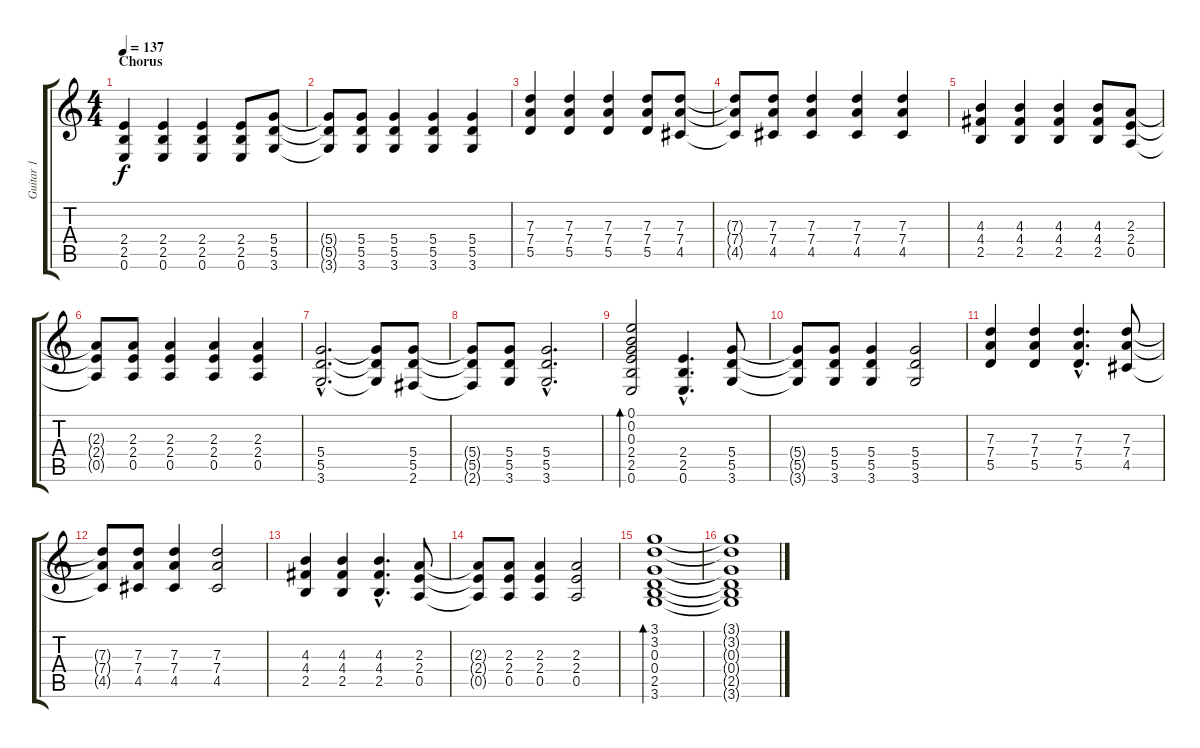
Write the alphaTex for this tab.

\track ("Guitar 1" "Guitar 1") {instrument acousticguitarsteel}
\staff {score tabs}
\tuning (E4 B3 G3 D3 A2 E2) {hide}
\ts (4 4)
\section ("" "Chorus")
\tempo 137
\clef g2
\ks c
(2.4 2.5 0.6).4{dy f} (2.4 2.5 0.6).4 (2.4 2.5 0.6).4 (2.4 2.5 0.6).8 (5.4 5.5 3.6).8 |
(5.4{t} 5.5{t} 3.6{t}).8 (5.4 5.5 3.6).8 (5.4 5.5 3.6).4 (5.4 5.5 3.6).4 (5.4 5.5 3.6).4 |
(7.3 7.4 5.5).4 (7.3 7.4 5.5).4 (7.3 7.4 5.5).4 (7.3 7.4 5.5).8 (7.3 7.4 4.5).8 |
(7.3{t} 7.4{t} 4.5{t}).8 (7.3 7.4 4.5).8 (7.3 7.4 4.5).4 (7.3 7.4 4.5).4 (7.3 7.4 4.5).4 |
(4.3 4.4 2.5).4 (4.3 4.4 2.5).4 (4.3 4.4 2.5).4 (4.3 4.4 2.5).8 (2.3 2.4 0.5).8 |
(2.3{t} 2.4{t} 0.5{t}).8 (2.3 2.4 0.5).8 (2.3 2.4 0.5).4 (2.3 2.4 0.5).4 (2.3 2.4 0.5).4 |
(5.4{hac} 5.5{hac} 3.6{hac}).2{d} (5.4{t} 5.5{t} 3.6{t}).8 (5.4 5.5 2.6).8 |
(5.4{t} 5.5{t} 2.6{t}).8 (5.4 5.5 3.6).8 (5.4{hac} 5.5{hac} 3.6{hac}).2{d} |
(0.1 0.2 0.3 2.4 2.5 0.6).2{bd 120} (2.4{hac} 2.5{hac} 0.6{hac}).4{d} (5.4 5.5 3.6).8 |
(5.4{t} 5.5{t} 3.6{t}).8 (5.4 5.5 3.6).8 (5.4 5.5 3.6).4 (5.4 5.5 3.6).2 |
(7.3 7.4 5.5).4 (7.3 7.4 5.5).4 (7.3{hac} 7.4{hac} 5.5{hac}).4{d} (7.3 7.4 4.5).8 |
(7.3{t} 7.4{t} 4.5{t}).8 (7.3 7.4 4.5).8 (7.3 7.4 4.5).4 (7.3 7.4 4.5).2 |
(4.3 4.4 2.5).4 (4.3 4.4 2.5).4 (4.3{hac} 4.4{hac} 2.5{hac}).4{d} (2.3 2.4 0.5).8 |
(2.3{t} 2.4{t} 0.5{t}).8 (2.3 2.4 0.5).8 (2.3 2.4 0.5).4 (2.3 2.4 0.5).2 |
(3.1 3.2 0.3 0.4 2.5 3.6).1{bd 120} |
(3.1{t} 3.2{t} 0.3{t} 0.4{t} 2.5{t} 3.6{t}).1
